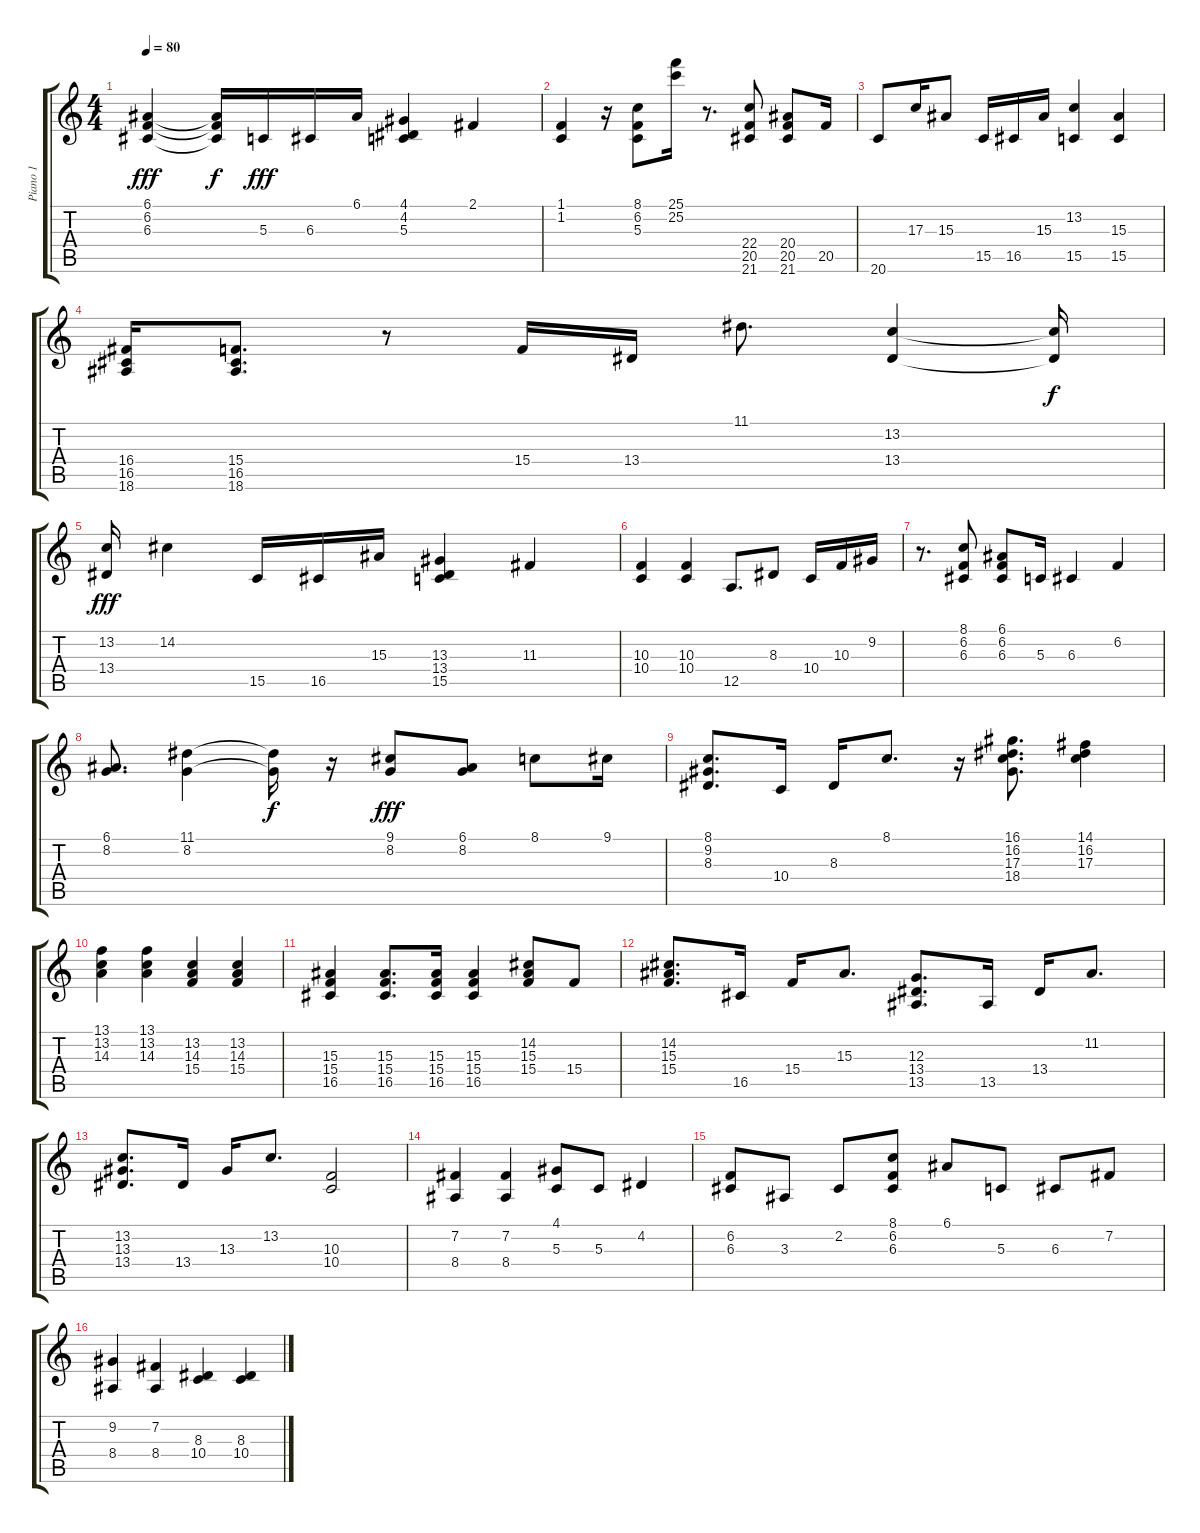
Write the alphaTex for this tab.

\track ("Piano 1" "Piano 1") {instrument brightacousticpiano}
\staff {score tabs}
\tuning (E4 B3 G3 D3 A2 E2) {hide}
\ts (4 4)
\tempo 80
\clef g2
\ks c
(6.1 6.2 6.3).4{dy fff} (6.1{t} 6.2{t} 6.3{t}).16{dy f} 5.3.16{dy fff} 6.3.16 6.1.16 (4.1 4.2 5.3).4 2.1.4 |
(1.1 1.2).4 r.16 (8.1 6.2 5.3).8 (25.1 25.2).16 r.8{d} (22.4 20.5 21.6).8 (20.4 20.5 21.6).8 20.5.16 |
20.6.8 17.3.16 15.3.8 15.5.16 16.5.16 15.3.16 (13.2 15.5).4 (15.3 15.5).4 |
(16.4 16.5 18.6).16 (15.4 16.5 18.6).8{d} r.8 15.4.16 13.4.16 11.1.8{d} (13.2 13.4).4 (13.2{t} 13.4{t}).16{dy f} |
(13.2 13.4).16{dy fff} 14.2.4 15.5.16 16.5.16 15.3.16 (13.3 13.4 15.5).4 11.3.4 |
(10.3 10.4).4 (10.3 10.4).4 12.5.8{d} 8.3.8 10.4.16 10.3.16 9.2.16 |
r.8{d} (8.1 6.2 6.3).8 (6.1 6.2 6.3).8 5.3.16 6.3.4 6.2.4 |
(6.1 8.2).8{d} (11.1 8.2).4 (11.1{t} 8.2{t}).16{dy f} r.16 (9.1 8.2).8{dy fff} (6.1 8.2).8 8.1.8 9.1.16 |
(8.1 9.2 8.3).8{d} 10.4.16 8.3.16 8.1.8{d} r.16 (16.1 16.2 17.3 18.4).8{d} (14.1 16.2 17.3).4 |
(13.1 13.2 14.3).4 (13.1 13.2 14.3).4 (13.2 14.3 15.4).4 (13.2 14.3 15.4).4 |
(15.3 15.4 16.5).4 (15.3 15.4 16.5).8{d} (15.3 15.4 16.5).16 (15.3 15.4 16.5).4 (14.2 15.3 15.4).8 15.4.8 |
(14.2 15.3 15.4).8{d} 16.5.16 15.4.16 15.3.8{d} (12.3 13.4 13.5).8{d} 13.5.16 13.4.16 11.2.8{d} |
(13.2 13.3 13.4).8{d} 13.4.16 13.3.16 13.2.8{d} (10.3 10.4).2 |
(7.2 8.4).4 (7.2 8.4).4 (4.1 5.3).8 5.3.8 4.2.4 |
(6.2 6.3).8 3.3.8 2.2.8 (8.1 6.2 6.3).8 6.1.8 5.3.8 6.3.8 7.2.8 |
(9.2 8.4).4 (7.2 8.4).4 (8.3 10.4).4 (8.3 10.4).4
